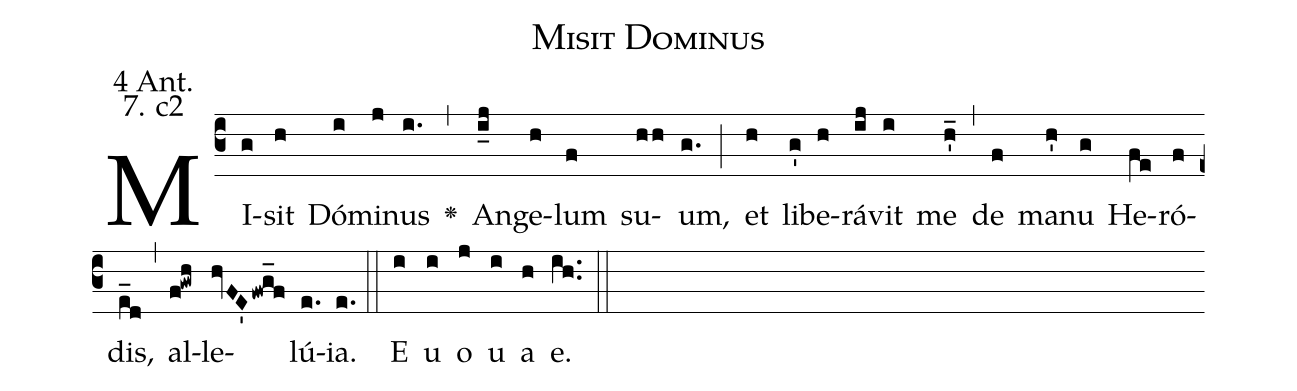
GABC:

name: Misit Dominus;
office-part: 4 Antiphon;
mode: 7c2;
annotation: 4 Ant.;
annotation: 7. c2;
%%
% The syntax in this part is called gabc. Please refer to http://home.gna.org/gregorio/gabc/#basis
(c3)MI(g)sit(h) Dó(i)mi(j)nus(i.) <v>\greheightstar</v>(,) An(i_j)ge(h)lum(f) su(hh)um,(g.) (;) et(h) li(g')be(h)rá(ij)vit(i) me(h'_) (,) de(f) ma(h')nu(g) He(fe)ró(f)dis,(e_d) (,) al(f!gwh)le(hvFE'fwg_f)lú(e.)ia.(e.) (::)

<eu>E(i) u(i) o(j) u(i) a(h) e.</eu>(ih..) (::)
